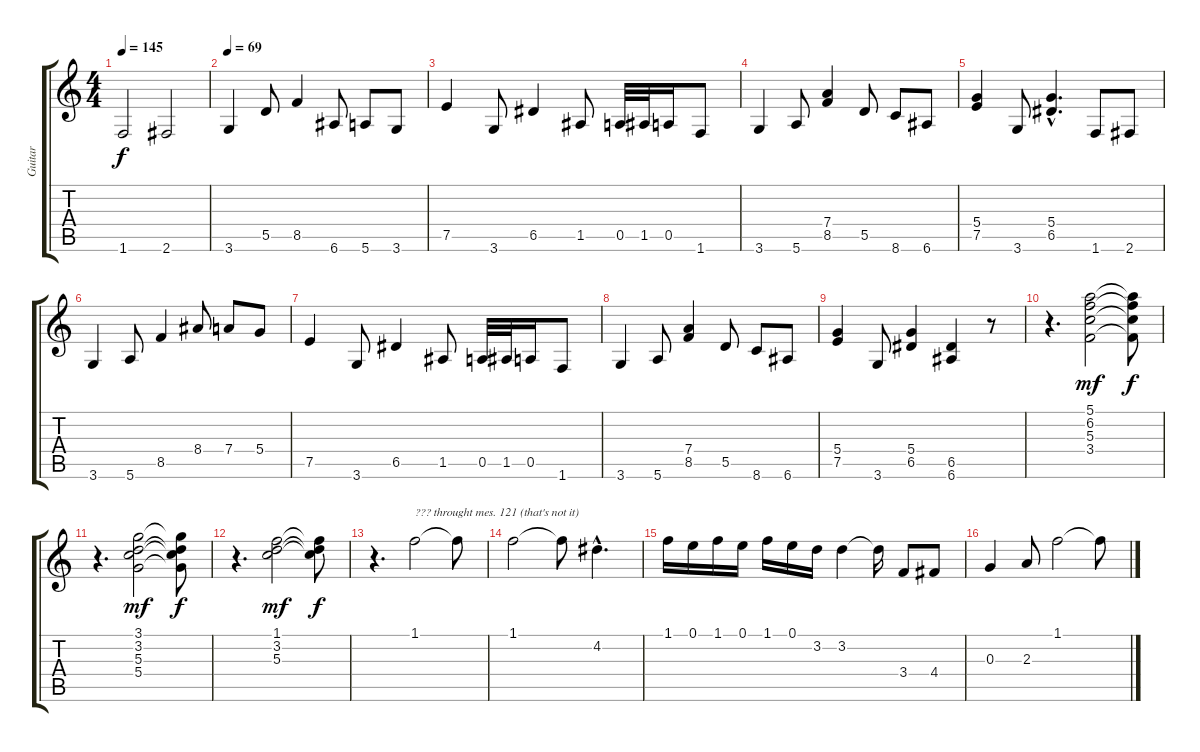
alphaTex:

\track ("Guitar" "Guitar") {instrument distortionguitar}
\staff {score tabs}
\tuning (E4 B3 G3 D3 A2 E2) {hide}
\ts (4 4)
\tempo 145
\clef g2
\ks c
1.6.2{dy f} 2.6.2 |
\tempo 69
3.6.4 5.5.8 8.5.4 6.6.8 5.6.8 3.6.8 |
7.5.4 3.6.8 6.5.4 1.5.8 0.5.32 1.5.32 0.5.16 1.6.8 |
3.6.4 5.6.8 (7.4 8.5).4 5.5.8 8.6.8 6.6.8 |
(5.4 7.5).4 3.6.8 (5.4{hac} 6.5{hac}).4{d} 1.6.8 2.6.8 |
3.6.4 5.6.8 8.5.4 8.4.8 7.4.8 5.4.8 |
7.5.4 3.6.8 6.5.4 1.5.8 0.5.32 1.5.32 0.5.16 1.6.8 |
3.6.4 5.6.8 (7.4 8.5).4 5.5.8 8.6.8 6.6.8 |
(5.4 7.5).4 3.6.8 (5.4 6.5).4 (6.5 6.6).4 r.8 |
r.4{d} (5.1 6.2 5.3 3.4).2{dy mf} (5.1{t} 6.2{t} 5.3{t} 3.4{t}).8{dy f} |
r.4{d} (3.1 3.2 5.3 5.4).2{dy mf} (3.1{t} 3.2{t} 5.3{t} 5.4{t}).8{dy f} |
r.4{d} (1.1 3.2 5.3).2{dy mf} (1.1{t} 3.2{t} 5.3{t}).8{dy f} |
r.4{d} 1.1.2{txt "??? throught mes. 121 (that's not it)"} 1.1{t}.8 |
1.1.2 1.1{t}.8 4.2{hac}.4{d} |
1.1.16 0.1.16 1.1.16 0.1.16 1.1.16 0.1.16 3.2.16 3.2.4 3.2{t}.16 3.4.8 4.4.8 |
0.3.4 2.3.8 1.1.2 1.1{t}.8
